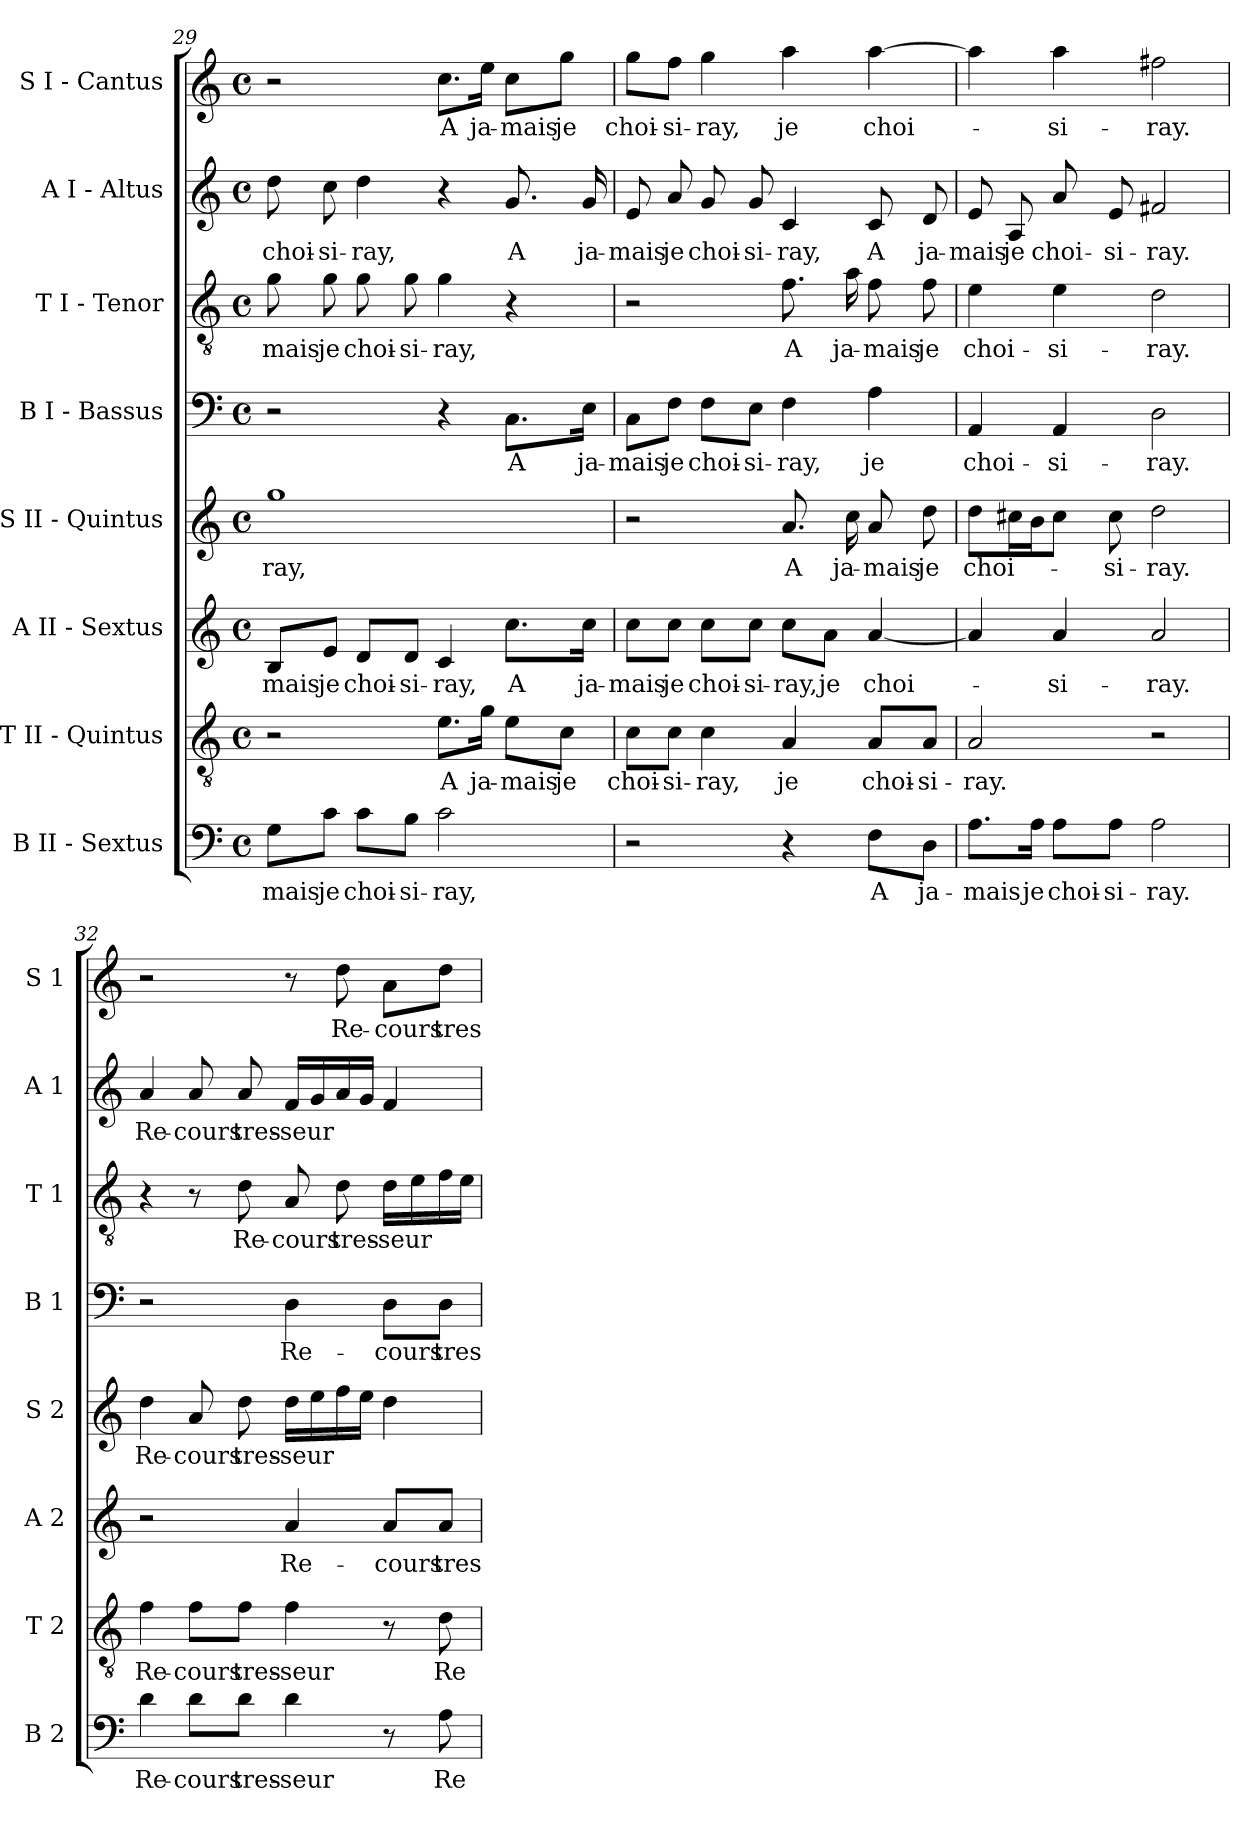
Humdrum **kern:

**kern	**text	**kern	**text	**kern	**text	**kern	**text	**kern	**text	**kern	**text	**kern	**text	**kern	**text
*part8	*part8	*part7	*part7	*part6	*part6	*part5	*part5	*part4	*part4	*part3	*part3	*part2	*part2	*part1	*part1
*staff8	*staff8	*staff7	*staff7	*staff6	*staff6	*staff5	*staff5	*staff4	*staff4	*staff3	*staff3	*staff2	*staff2	*staff1	*staff1
*I"B II - Sextus	*	*I"T II - Quintus	*	*I"A II - Sextus	*	*I"S II - Quintus	*	*I"B I - Bassus	*	*I"T I - Tenor	*	*I"A I - Altus	*	*I"S I - Cantus	*
*I'B 2	*	*I'T 2	*	*I'A 2	*	*I'S 2	*	*I'B 1	*	*I'T 1	*	*I'A 1	*	*I'S 1	*
!!LO:PB:g=z
*clefF4	*	*clefGv2	*	*clefG2	*	*clefG2	*	*clefF4	*	*clefGv2	*	*clefG2	*	*clefG2	*
*k[]	*	*k[]	*	*k[]	*	*k[]	*	*k[]	*	*k[]	*	*k[]	*	*k[]	*
*C:	*	*C:	*	*C:	*	*C:	*	*C:	*	*C:	*	*C:	*	*C:	*
*M4/4	*	*M4/4	*	*M4/4	*	*M4/4	*	*M4/4	*	*M4/4	*	*M4/4	*	*M4/4	*
*met(c)	*	*met(c)	*	*met(c)	*	*met(c)	*	*met(c)	*	*met(c)	*	*met(c)	*	*met(c)	*
=29	=29	=29	=29	=29	=29	=29	=29	=29	=29	=29	=29	=29	=29	=29	=29
!	!LO:LY:b	!	!	!	!LO:LY:b	!	!LO:LY:b	!	!	!	!LO:LY:b	!	!LO:LY:b	!	!
8G\L	-mais	2r	.	8B/L	-mais	1gg	-ray,	2r	.	8g\	-mais	8dd\	choi-	2r	.
!	!LO:LY:b	!	!	!	!LO:LY:b	!	!	!	!	!	!LO:LY:b	!	!LO:LY:b	!	!
8c\J	je	.	.	8e/J	je	.	.	.	.	8g\	je	8cc\	-si-	.	.
!	!LO:LY:b	!	!	!	!LO:LY:b	!	!	!	!	!	!LO:LY:b	!	!LO:LY:b	!	!
8c\L	choi-	.	.	8d/L	choi-	.	.	.	.	8g\	choi-	4dd\	-ray,	.	.
!	!LO:LY:b	!	!	!	!LO:LY:b	!	!	!	!	!	!LO:LY:b	!	!	!	!
8B\J	-si-	.	.	8d/J	-si-	.	.	.	.	8g\	-si-	.	.	.	.
!	!LO:LY:b	!	!LO:LY:b	!	!LO:LY:b	!	!	!	!	!	!LO:LY:b	!	!	!	!LO:LY:b
2c\	-ray,	8.e\L	A	4c/	-ray,	.	.	4r	.	4g\	-ray,	4r	.	8.cc\L	A
!	!	!	!LO:LY:b	!	!	!	!	!	!	!	!	!	!	!	!LO:LY:b
.	.	16g\Jk	ja-	.	.	.	.	.	.	.	.	.	.	16ee\Jk	ja-
!	!	!	!LO:LY:b	!	!LO:LY:b	!	!	!	!LO:LY:b	!	!	!	!LO:LY:b	!	!LO:LY:b
.	.	8e\L	-mais	8.cc\L	A	.	.	8.C\L	A	4r	.	8.g/	A	8cc\L	-mais
!	!	!	!LO:LY:b	!	!	!	!	!	!	!	!	!	!	!	!LO:LY:b
.	.	8c\J	je	.	.	.	.	.	.	.	.	.	.	8gg\J	je
!	!	!	!	!	!LO:LY:b	!	!	!	!LO:LY:b	!	!	!	!LO:LY:b	!	!
.	.	.	.	16cc\Jk	ja-	.	.	16E\Jk	ja-	.	.	16g/	ja-	.	.
=30	=30	=30	=30	=30	=30	=30	=30	=30	=30	=30	=30	=30	=30	=30	=30
!	!	!	!LO:LY:b	!	!LO:LY:b	!	!	!	!LO:LY:b	!	!	!	!LO:LY:b	!	!LO:LY:b
2r	.	8c\L	choi-	8cc\L	-mais	2r	.	8C\L	-mais	2r	.	8e/	-mais	8gg\L	choi-
!	!	!	!LO:LY:b	!	!LO:LY:b	!	!	!	!LO:LY:b	!	!	!	!LO:LY:b	!	!LO:LY:b
.	.	8c\J	-si-	8cc\J	je	.	.	8F\J	je	.	.	8a/	je	8ff\J	-si-
!	!	!	!LO:LY:b	!	!LO:LY:b	!	!	!	!LO:LY:b	!	!	!	!LO:LY:b	!	!LO:LY:b
.	.	4c\	-ray,	8cc\L	choi-	.	.	8F\L	choi-	.	.	8g/	choi-	4gg\	-ray,
!	!	!	!	!	!LO:LY:b	!	!	!	!LO:LY:b	!	!	!	!LO:LY:b	!	!
.	.	.	.	8cc\J	-si-	.	.	8E\J	-si-	.	.	8g/	-si-	.	.
!	!	!	!LO:LY:b	!	!LO:LY:b	!	!LO:LY:b	!	!LO:LY:b	!	!LO:LY:b	!	!LO:LY:b	!	!LO:LY:b
4r	.	4A/	je	8cc\L	-ray,	8.a/	A	4F\	-ray,	8.f\	A	4c/	-ray,	4aa\	je
!	!	!	!	!	!LO:LY:b	!	!	!	!	!	!	!	!	!	!
.	.	.	.	8a\J	je	.	.	.	.	.	.	.	.	.	.
!	!	!	!	!	!	!	!LO:LY:b	!	!	!	!LO:LY:b	!	!	!	!
.	.	.	.	.	.	16cc\	ja-	.	.	16a\	ja-	.	.	.	.
!	!LO:LY:b	!	!LO:LY:b	!	!LO:LY:b	!	!LO:LY:b	!	!LO:LY:b	!	!LO:LY:b	!	!LO:LY:b	!	!LO:LY:b
8F\L	A	8A/L	choi-	[4a/	choi-	8a/	-mais	4A\	je	8f\	-mais	8c/	A	[4aa\	choi-
!	!LO:LY:b	!	!LO:LY:b	!	!	!	!LO:LY:b	!	!	!	!LO:LY:b	!	!LO:LY:b	!	!
8D\J	ja-	8A/J	-si-	.	.	8dd\	je	.	.	8f\	je	8d/	ja-	.	.
!!LO:LB:g=z
=31	=31	=31	=31	=31	=31	=31	=31	=31	=31	=31	=31	=31	=31	=31	=31
!	!LO:LY:b	!	!LO:LY:b	!	!	!	!LO:LY:b	!	!LO:LY:b	!	!LO:LY:b	!	!LO:LY:b	!	!
8.A\L	-mais	2A/	-ray.	4a/]	.	8dd\L	choi-	4AA/	choi-	4e\	choi-	8e/	-mais	4aa\]	.
!	!	!	!	!	!	!	!	!	!	!	!	!	!LO:LY:b	!	!
.	.	.	.	.	.	16cc#X\L	.	.	.	.	.	8A/	je	.	.
!	!LO:LY:b	!	!	!	!	!	!	!	!	!	!	!	!	!	!
16A\Jk	je	.	.	.	.	16b\J	.	.	.	.	.	.	.	.	.
!	!LO:LY:b	!	!	!	!LO:LY:b	!	!	!	!LO:LY:b	!	!LO:LY:b	!	!LO:LY:b	!	!LO:LY:b
8A\L	choi-	.	.	4a/	-si-	8cc#\J	.	4AA/	-si-	4e\	-si-	8a/	choi-	4aa\	-si-
!	!LO:LY:b	!	!	!	!	!	!LO:LY:b	!	!	!	!	!	!LO:LY:b	!	!
8A\J	-si-	.	.	.	.	8cc#\	-si-	.	.	.	.	8e/	-si-	.	.
!	!LO:LY:b	!	!	!	!LO:LY:b	!	!LO:LY:b	!	!LO:LY:b	!	!LO:LY:b	!	!LO:LY:b	!	!LO:LY:b
2A\	-ray.	2r	.	2a/	-ray.	2dd\	-ray.	2D\	-ray.	2d\	-ray.	2f#X/	-ray.	2ff#X\	-ray.
=32	=32	=32	=32	=32	=32	=32	=32	=32	=32	=32	=32	=32	=32	=32	=32
!	!LO:LY:b	!	!LO:LY:b	!	!	!	!LO:LY:b	!	!	!	!	!	!LO:LY:b	!	!
4d\	Re-	4f\	Re-	2r	.	4dd\	Re-	2r	.	4r	.	4a/	Re-	2r	.
!	!LO:LY:b	!	!LO:LY:b	!	!	!	!LO:LY:b	!	!	!	!	!	!LO:LY:b	!	!
8d\L	-cours	8f\L	-cours	.	.	8a/	-cours	.	.	8r	.	8a/	-cours	.	.
!	!LO:LY:b	!	!LO:LY:b	!	!	!	!LO:LY:b	!	!	!	!LO:LY:b	!	!LO:LY:b	!	!
8d\J	tres-	8f\J	tres-	.	.	8dd\	tres-	.	.	8d\	Re-	8a/	tres-	.	.
!	!LO:LY:b	!	!LO:LY:b	!	!LO:LY:b	!	!LO:LY:b	!	!LO:LY:b	!	!LO:LY:b	!	!LO:LY:b	!	!
4d\	-seur	4f\	-seur	4a/	Re-	16dd\LL	-seur	4D\	Re-	8A/	-cours	16f/LL	-seur	8r	.
.	.	.	.	.	.	16ee\	.	.	.	.	.	16g/	.	.	.
!	!	!	!	!	!	!	!	!	!	!	!LO:LY:b	!	!	!	!LO:LY:b
.	.	.	.	.	.	16ff\	.	.	.	8d\	tres-	16a/	.	8dd\	Re-
.	.	.	.	.	.	16ee\JJ	.	.	.	.	.	16g/JJ	.	.	.
!	!	!	!	!	!LO:LY:b	!	!	!	!LO:LY:b	!	!LO:LY:b	!	!	!	!LO:LY:b
8r	.	8r	.	8a/L	-cours	4dd\	.	8D\L	-cours	16d\LL	-seur	4f/	.	8a\L	-cours
.	.	.	.	.	.	.	.	.	.	16e\	.	.	.	.	.
!	!LO:LY:b	!	!LO:LY:b	!	!LO:LY:b	!	!	!	!LO:LY:b	!	!	!	!	!	!LO:LY:b
8A\	Re-	8d\	Re-	8a/J	tres-	.	.	8D\J	tres-	16f\	.	.	.	8dd\J	tres-
.	.	.	.	.	.	.	.	.	.	16e\JJ	.	.	.	.	.
=	=	=	=	=	=	=	=	=	=	=	=	=	=	=	=
*-	*-	*-	*-	*-	*-	*-	*-	*-	*-	*-	*-	*-	*-	*-	*-
